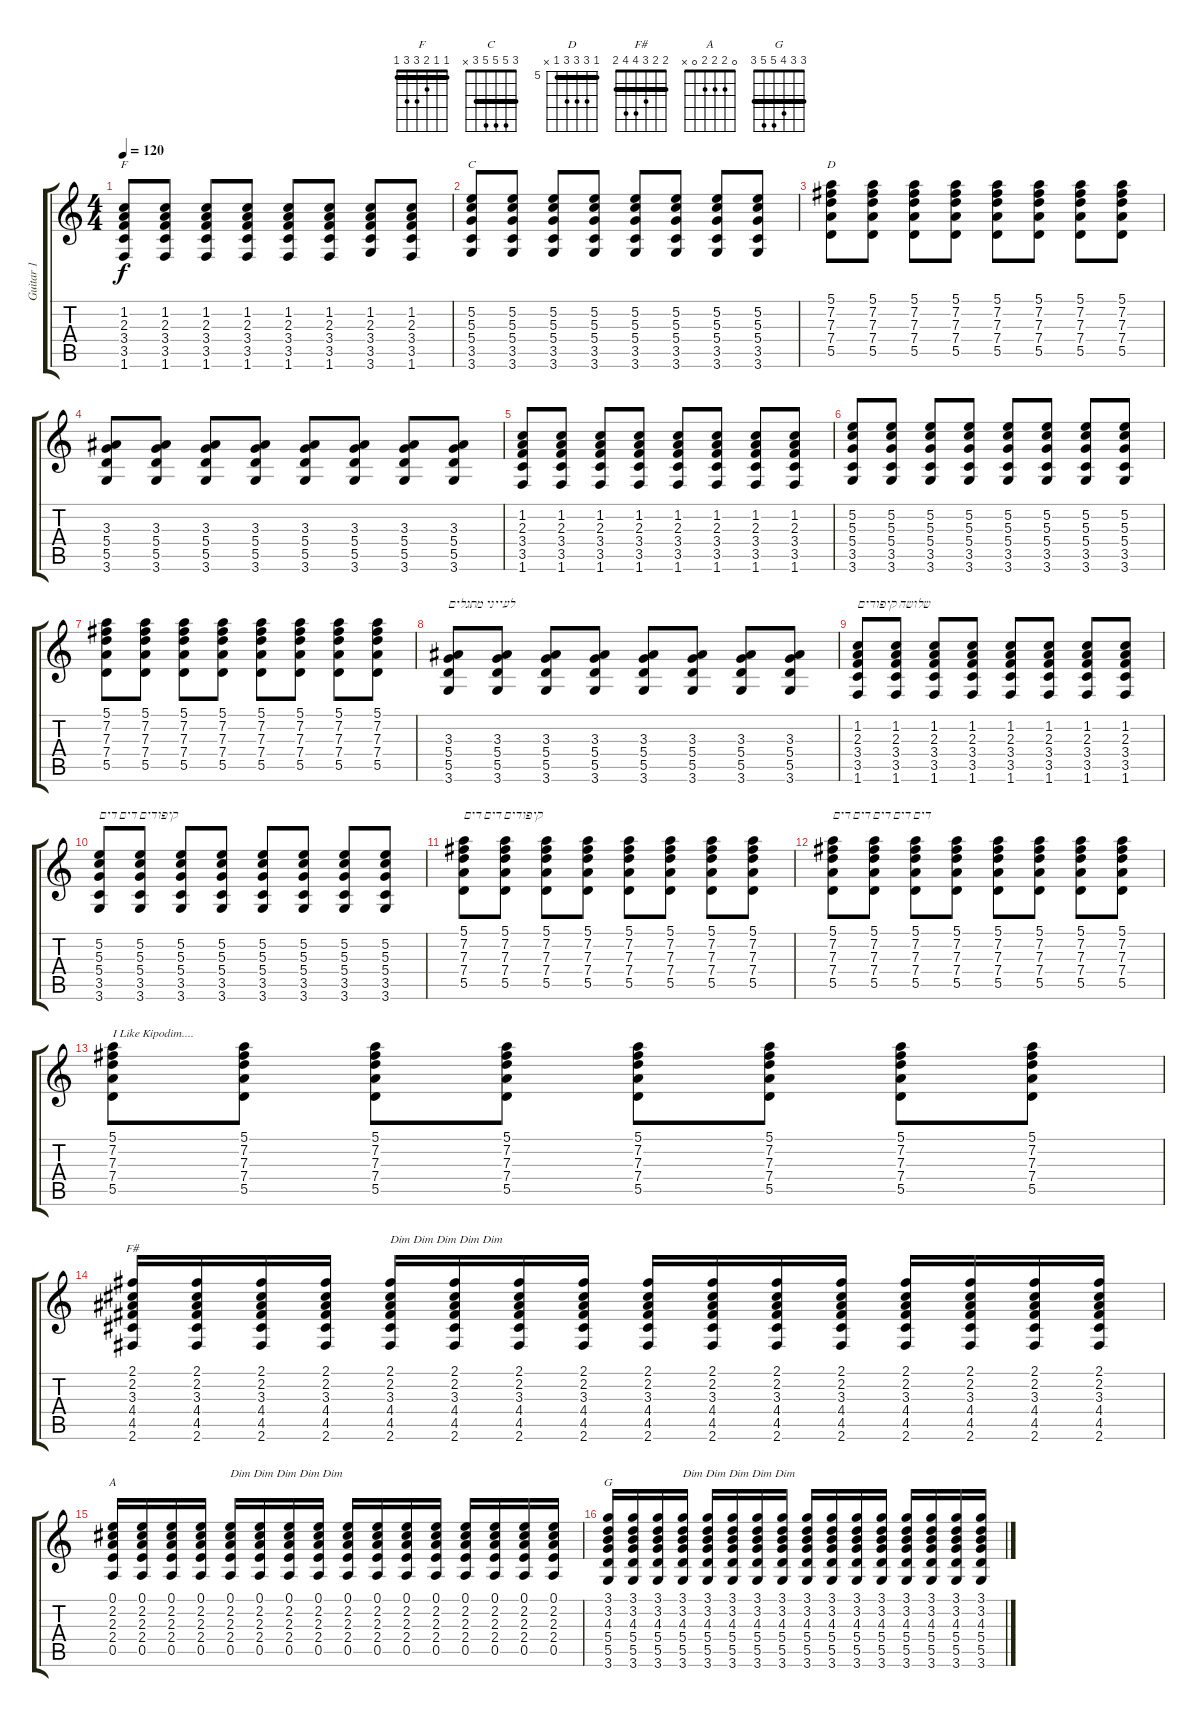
\track ("Guitar 1" "Guitar 1") {instrument distortionguitar}
\staff {score tabs}
\tuning (E4 B3 G3 D3 A2 E2) {hide}
\chord ("F" 1 1 2 3 3 1) {barre 1}
\chord ("C" 3 5 5 5 3 x) {barre 3}
\chord ("D" 5 7 7 7 5 x) {firstfret 5 barre 5}
\chord ("F#" 2 2 3 4 4 2) {barre 2}
\chord ("A" 0 2 2 2 0 x)
\chord ("G" 3 3 4 5 5 3) {barre 3}
\ts (4 4)
\tempo 120
\clef g2
\ks c
(1.2 2.3 3.4 3.5 1.6).8{ch "F" dy f} (1.2 2.3 3.4 3.5 1.6).8 (1.2 2.3 3.4 3.5 1.6).8 (1.2 2.3 3.4 3.5 1.6).8 (1.2 2.3 3.4 3.5 1.6).8 (1.2 2.3 3.4 3.5 1.6).8 (1.2 2.3 3.4 3.5 3.6).8 (1.2 2.3 3.4 3.5 1.6).8 |
(5.2 5.3 5.4 3.5 3.6).8{ch "C"} (5.2 5.3 5.4 3.5 3.6).8 (5.2 5.3 5.4 3.5 3.6).8 (5.2 5.3 5.4 3.5 3.6).8 (5.2 5.3 5.4 3.5 3.6).8 (5.2 5.3 5.4 3.5 3.6).8 (5.2 5.3 5.4 3.5 3.6).8 (5.2 5.3 5.4 3.5 3.6).8 |
(5.1 7.2 7.3 7.4 5.5).8{ch "D"} (5.1 7.2 7.3 7.4 5.5).8 (5.1 7.2 7.3 7.4 5.5).8 (5.1 7.2 7.3 7.4 5.5).8 (5.1 7.2 7.3 7.4 5.5).8 (5.1 7.2 7.3 7.4 5.5).8 (5.1 7.2 7.3 7.4 5.5).8 (5.1 7.2 7.3 7.4 5.5).8 |
(3.3 5.4 5.5 3.6).8 (3.3 5.4 5.5 3.6).8 (3.3 5.4 5.5 3.6).8 (3.3 5.4 5.5 3.6).8 (3.3 5.4 5.5 3.6).8 (3.3 5.4 5.5 3.6).8 (3.3 5.4 5.5 3.6).8 (3.3 5.4 5.5 3.6).8 |
(1.2 2.3 3.4 3.5 1.6).8 (1.2 2.3 3.4 3.5 1.6).8 (1.2 2.3 3.4 3.5 1.6).8 (1.2 2.3 3.4 3.5 1.6).8 (1.2 2.3 3.4 3.5 1.6).8 (1.2 2.3 3.4 3.5 1.6).8 (1.2 2.3 3.4 3.5 1.6).8 (1.2 2.3 3.4 3.5 1.6).8 |
(5.2 5.3 5.4 3.5 3.6).8 (5.2 5.3 5.4 3.5 3.6).8 (5.2 5.3 5.4 3.5 3.6).8 (5.2 5.3 5.4 3.5 3.6).8 (5.2 5.3 5.4 3.5 3.6).8 (5.2 5.3 5.4 3.5 3.6).8 (5.2 5.3 5.4 3.5 3.6).8 (5.2 5.3 5.4 3.5 3.6).8 |
(5.1 7.2 7.3 7.4 5.5).8 (5.1 7.2 7.3 7.4 5.5).8 (5.1 7.2 7.3 7.4 5.5).8 (5.1 7.2 7.3 7.4 5.5).8 (5.1 7.2 7.3 7.4 5.5).8 (5.1 7.2 7.3 7.4 5.5).8 (5.1 7.2 7.3 7.4 5.5).8 (5.1 7.2 7.3 7.4 5.5).8 |
(3.3 5.4 5.5 3.6).8{txt "לעייני מתגלים"} (3.3 5.4 5.5 3.6).8 (3.3 5.4 5.5 3.6).8 (3.3 5.4 5.5 3.6).8 (3.3 5.4 5.5 3.6).8 (3.3 5.4 5.5 3.6).8 (3.3 5.4 5.5 3.6).8 (3.3 5.4 5.5 3.6).8 |
(1.2 2.3 3.4 3.5 1.6).8{txt "שלושה קיפודים"} (1.2 2.3 3.4 3.5 1.6).8 (1.2 2.3 3.4 3.5 1.6).8 (1.2 2.3 3.4 3.5 1.6).8 (1.2 2.3 3.4 3.5 1.6).8 (1.2 2.3 3.4 3.5 1.6).8 (1.2 2.3 3.4 3.5 1.6).8 (1.2 2.3 3.4 3.5 1.6).8 |
(5.2 5.3 5.4 3.5 3.6).8{txt "קיפודים דים דים"} (5.2 5.3 5.4 3.5 3.6).8 (5.2 5.3 5.4 3.5 3.6).8 (5.2 5.3 5.4 3.5 3.6).8 (5.2 5.3 5.4 3.5 3.6).8 (5.2 5.3 5.4 3.5 3.6).8 (5.2 5.3 5.4 3.5 3.6).8 (5.2 5.3 5.4 3.5 3.6).8 |
(5.1 7.2 7.3 7.4 5.5).8{txt "קיפודים דים דים"} (5.1 7.2 7.3 7.4 5.5).8 (5.1 7.2 7.3 7.4 5.5).8 (5.1 7.2 7.3 7.4 5.5).8 (5.1 7.2 7.3 7.4 5.5).8 (5.1 7.2 7.3 7.4 5.5).8 (5.1 7.2 7.3 7.4 5.5).8 (5.1 7.2 7.3 7.4 5.5).8 |
(5.1 7.2 7.3 7.4 5.5).8{txt "דים דים דים דים דים"} (5.1 7.2 7.3 7.4 5.5).8 (5.1 7.2 7.3 7.4 5.5).8 (5.1 7.2 7.3 7.4 5.5).8 (5.1 7.2 7.3 7.4 5.5).8 (5.1 7.2 7.3 7.4 5.5).8 (5.1 7.2 7.3 7.4 5.5).8 (5.1 7.2 7.3 7.4 5.5).8 |
(5.1 7.2 7.3 7.4 5.5).8{txt "I Like Kipodim...."} (5.1 7.2 7.3 7.4 5.5).8 (5.1 7.2 7.3 7.4 5.5).8 (5.1 7.2 7.3 7.4 5.5).8 (5.1 7.2 7.3 7.4 5.5).8 (5.1 7.2 7.3 7.4 5.5).8 (5.1 7.2 7.3 7.4 5.5).8 (5.1 7.2 7.3 7.4 5.5).8 |
(2.1 2.2 3.3 4.4 4.5 2.6).16{ch "F#"} (2.1 2.2 3.3 4.4 4.5 2.6).16 (2.1 2.2 3.3 4.4 4.5 2.6).16 (2.1 2.2 3.3 4.4 4.5 2.6).16 (2.1 2.2 3.3 4.4 4.5 2.6).16{txt "Dim Dim Dim Dim Dim"} (2.1 2.2 3.3 4.4 4.5 2.6).16 (2.1 2.2 3.3 4.4 4.5 2.6).16 (2.1 2.2 3.3 4.4 4.5 2.6).16 (2.1 2.2 3.3 4.4 4.5 2.6).16 (2.1 2.2 3.3 4.4 4.5 2.6).16 (2.1 2.2 3.3 4.4 4.5 2.6).16 (2.1 2.2 3.3 4.4 4.5 2.6).16 (2.1 2.2 3.3 4.4 4.5 2.6).16 (2.1 2.2 3.3 4.4 4.5 2.6).16 (2.1 2.2 3.3 4.4 4.5 2.6).16 (2.1 2.2 3.3 4.4 4.5 2.6).16 |
(0.1 2.2 2.3 2.4 0.5).16{ch "A"} (0.1 2.2 2.3 2.4 0.5).16 (0.1 2.2 2.3 2.4 0.5).16 (0.1 2.2 2.3 2.4 0.5).16 (0.1 2.2 2.3 2.4 0.5).16{txt "Dim Dim Dim Dim Dim"} (0.1 2.2 2.3 2.4 0.5).16 (0.1 2.2 2.3 2.4 0.5).16 (0.1 2.2 2.3 2.4 0.5).16 (0.1 2.2 2.3 2.4 0.5).16 (0.1 2.2 2.3 2.4 0.5).16 (0.1 2.2 2.3 2.4 0.5).16 (0.1 2.2 2.3 2.4 0.5).16 (0.1 2.2 2.3 2.4 0.5).16 (0.1 2.2 2.3 2.4 0.5).16 (0.1 2.2 2.3 2.4 0.5).16 (0.1 2.2 2.3 2.4 0.5).16 |
(3.1 3.2 4.3 5.4 5.5 3.6).16{ch "G"} (3.1 3.2 4.3 5.4 5.5 3.6).16 (3.1 3.2 4.3 5.4 5.5 3.6).16 (3.1 3.2 4.3 5.4 5.5 3.6).16{txt "Dim Dim Dim Dim Dim"} (3.1 3.2 4.3 5.4 5.5 3.6).16 (3.1 3.2 4.3 5.4 5.5 3.6).16 (3.1 3.2 4.3 5.4 5.5 3.6).16 (3.1 3.2 4.3 5.4 5.5 3.6).16 (3.1 3.2 4.3 5.4 5.5 3.6).16 (3.1 3.2 4.3 5.4 5.5 3.6).16 (3.1 3.2 4.3 5.4 5.5 3.6).16 (3.1 3.2 4.3 5.4 5.5 3.6).16 (3.1 3.2 4.3 5.4 5.5 3.6).16 (3.1 3.2 4.3 5.4 5.5 3.6).16 (3.1 3.2 4.3 5.4 5.5 3.6).16 (3.1 3.2 4.3 5.4 5.5 3.6).16
